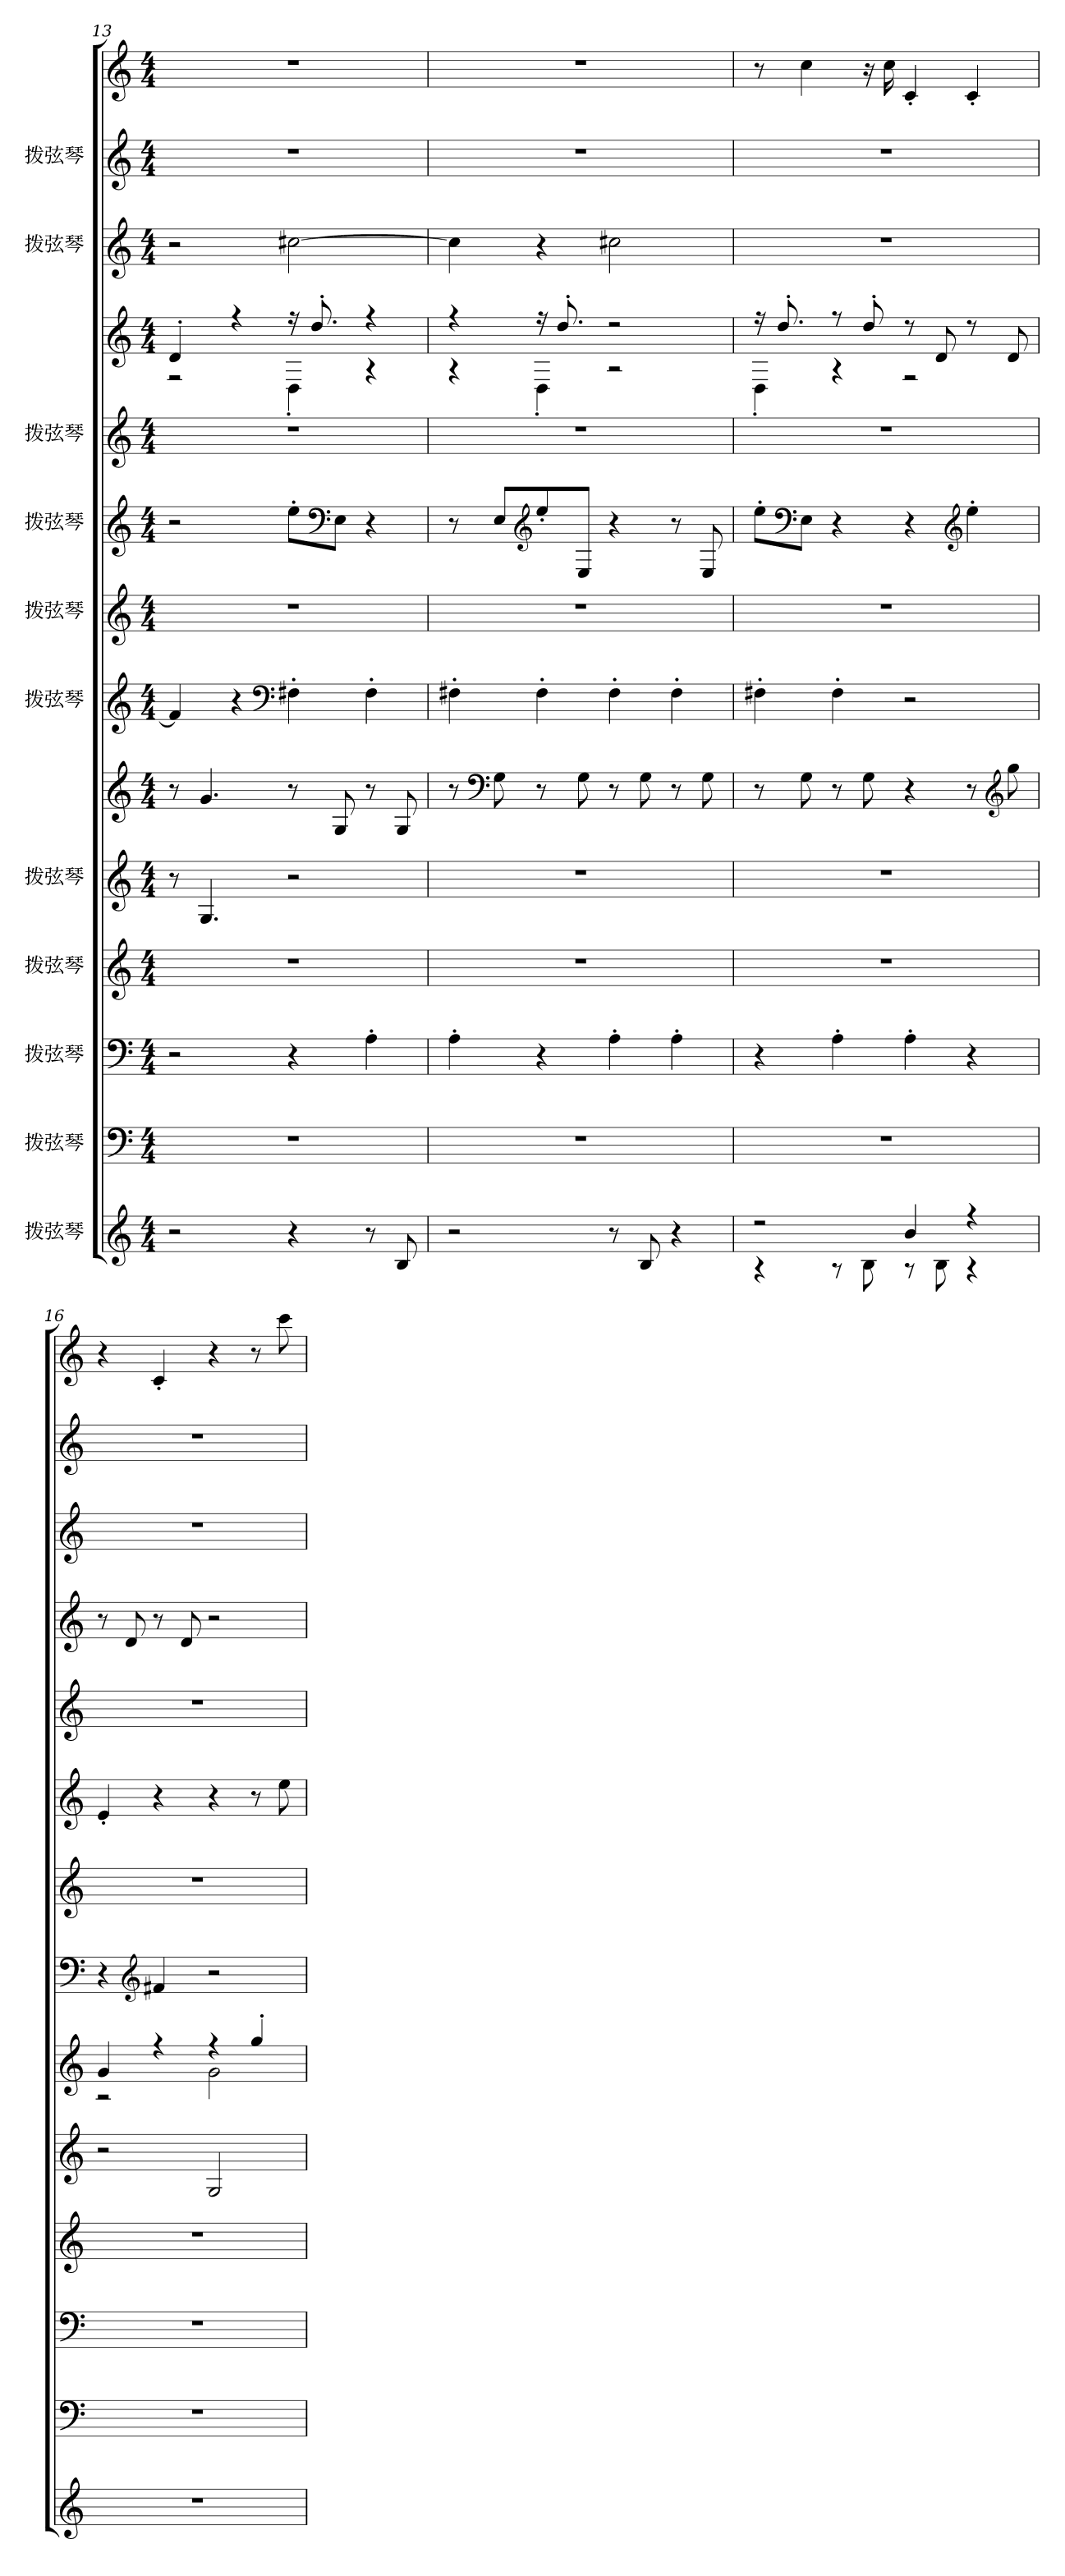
**kern	**kern	**kern	**kern	**kern	**kern	**kern	**kern	**kern	**kern	**kern	**kern	**kern	**kern
*part11	*part10	*part9	*part8	*part7	*part7	*part6	*part5	*part4	*part3	*part3	*part2	*part1	*part1
*staff14	*staff13	*staff12	*staff11	*staff10	*staff9	*staff8	*staff7	*staff6	*staff5	*staff4	*staff3	*staff2	*staff1
*I"拨弦琴	*I"拨弦琴	*I"拨弦琴	*I"拨弦琴	*I"拨弦琴	*	*I"拨弦琴	*I"拨弦琴	*I"拨弦琴	*I"拨弦琴	*	*I"拨弦琴	*I"拨弦琴	*
*clefG2	*clefF4	*clefF4	*clefG2	*clefG2	*clefG2	*clefG2	*clefG2	*clefG2	*clefG2	*clefG2	*clefG2	*clefG2	*clefG2
*k[]	*k[]	*k[]	*k[]	*k[]	*k[]	*k[]	*k[]	*k[]	*k[]	*k[]	*k[]	*k[]	*k[]
*M4/4	*M4/4	*M4/4	*M4/4	*M4/4	*M4/4	*M4/4	*M4/4	*M4/4	*M4/4	*M4/4	*M4/4	*M4/4	*M4/4
=13	=13	=13	=13	=13	=13	=13	=13	=13	=13	=13	=13	=13	=13
*	*	*	*	*	*	*	*	*	*	*^	*	*	*
2r	1r	2r	1r	8r	8r	4f#/]	1r	2r	1r	4d'/	2r	2r	1r	1r
.	.	.	.	4.G/	4.g/	.	.	.	.	.	.	.	.	.
.	.	.	.	.	.	4r	.	.	.	4r	.	.	.	.
*	*	*	*	*	*	*clefF4	*	*	*	*	*	*	*	*
4r	.	4r	.	2r	8r	4F#X'\	.	8ee'\L	.	16r	4D'\	[2cc#X\	.	.
.	.	.	.	.	.	.	.	.	.	8.dd'/	.	.	.	.
*	*	*	*	*	*	*	*	*clefF4	*	*	*	*	*	*
.	.	.	.	.	8G/	.	.	8E\J	.	.	.	.	.	.
8r	.	4A'\	.	.	8r	4F#'\	.	4r	.	4r	4r	.	.	.
8B/	.	.	.	.	8G/	.	.	.	.	.	.	.	.	.
=14	=14	=14	=14	=14	=14	=14	=14	=14	=14	=14	=14	=14	=14	=14
2r	1r	4A'\	1r	1r	8r	4F#X'\	1r	8r	1r	4r	4r	4cc#\]	1r	1r
*	*	*	*	*	*clefF4	*	*	*	*	*	*	*	*	*
.	.	.	.	.	8G\	.	.	8E/L	.	.	.	.	.	.
*	*	*	*	*	*	*	*	*clefG2	*	*	*	*	*	*
.	.	4r	.	.	8r	4F#'\	.	8ee'/	.	16r	4D'\	4r	.	.
.	.	.	.	.	.	.	.	.	.	8.dd'/	.	.	.	.
.	.	.	.	.	8G\	.	.	8E/J	.	.	.	.	.	.
8r	.	4A'\	.	.	8r	4F#'\	.	4r	.	2r	2r	2cc#X\	.	.
8B/	.	.	.	.	8G\	.	.	.	.	.	.	.	.	.
4r	.	4A'\	.	.	8r	4F#'\	.	8r	.	.	.	.	.	.
.	.	.	.	.	8G\	.	.	8E/	.	.	.	.	.	.
!!LO:PB:g=z
=15	=15	=15	=15	=15	=15	=15	=15	=15	=15	=15	=15	=15	=15	=15
*^	*	*	*	*	*	*	*	*	*	*	*	*	*	*
2r	4r	1r	4r	1r	1r	8r	4F#X'\	1r	8ee'\L	1r	16r	4D'\	1r	1r	8r
.	.	.	.	.	.	.	.	.	.	.	8.dd'/	.	.	.	.
*	*	*	*	*	*	*	*	*	*clefF4	*	*	*	*	*	*
.	.	.	.	.	.	8G\	.	.	8E\J	.	.	.	.	.	4cc\
.	8r	.	4A'\	.	.	8r	4F#'\	.	4r	.	8r	4r	.	.	.
.	8B\	.	.	.	.	8G\	.	.	.	.	8dd'/	.	.	.	16r
.	.	.	.	.	.	.	.	.	.	.	.	.	.	.	16cc\
4b/	8r	.	4A'\	.	.	4r	2r	.	4r	.	8r	2r	.	.	4c'/
.	8B\	.	.	.	.	.	.	.	.	.	8d/	.	.	.	.
*	*	*	*	*	*	*	*	*	*clefG2	*	*	*	*	*	*
4r	4r	.	4r	.	.	8r	.	.	4ee'\	.	8r	.	.	.	4c'/
*	*	*	*	*	*	*clefG2	*	*	*	*	*	*	*	*	*
.	.	.	.	.	.	8gg\	.	.	.	.	8d/	.	.	.	.
*v	*v	*	*	*	*	*	*	*	*	*	*v	*v	*	*	*
=16	=16	=16	=16	=16	=16	=16	=16	=16	=16	=16	=16	=16	=16
*	*	*	*	*	*^	*	*	*	*	*	*	*	*
1r	1r	1r	1r	2r	4g/	2r	4r	1r	4e'/	1r	8r	1r	1r	4r
.	.	.	.	.	.	.	.	.	.	.	8d/	.	.	.
*	*	*	*	*	*	*	*clefG2	*	*	*	*	*	*	*
.	.	.	.	.	4r	.	4f#X/	.	4r	.	8r	.	.	4c'/
.	.	.	.	.	.	.	.	.	.	.	8d/	.	.	.
.	.	.	.	2G/	4r	2g\	2r	.	4r	.	2r	.	.	4r
.	.	.	.	.	4gg'/	.	.	.	8r	.	.	.	.	8r
.	.	.	.	.	.	.	.	.	8ee\	.	.	.	.	8ccc\
*	*	*	*	*	*v	*v	*	*	*	*	*	*	*	*
=	=	=	=	=	=	=	=	=	=	=	=	=	=
*-	*-	*-	*-	*-	*-	*-	*-	*-	*-	*-	*-	*-	*-
